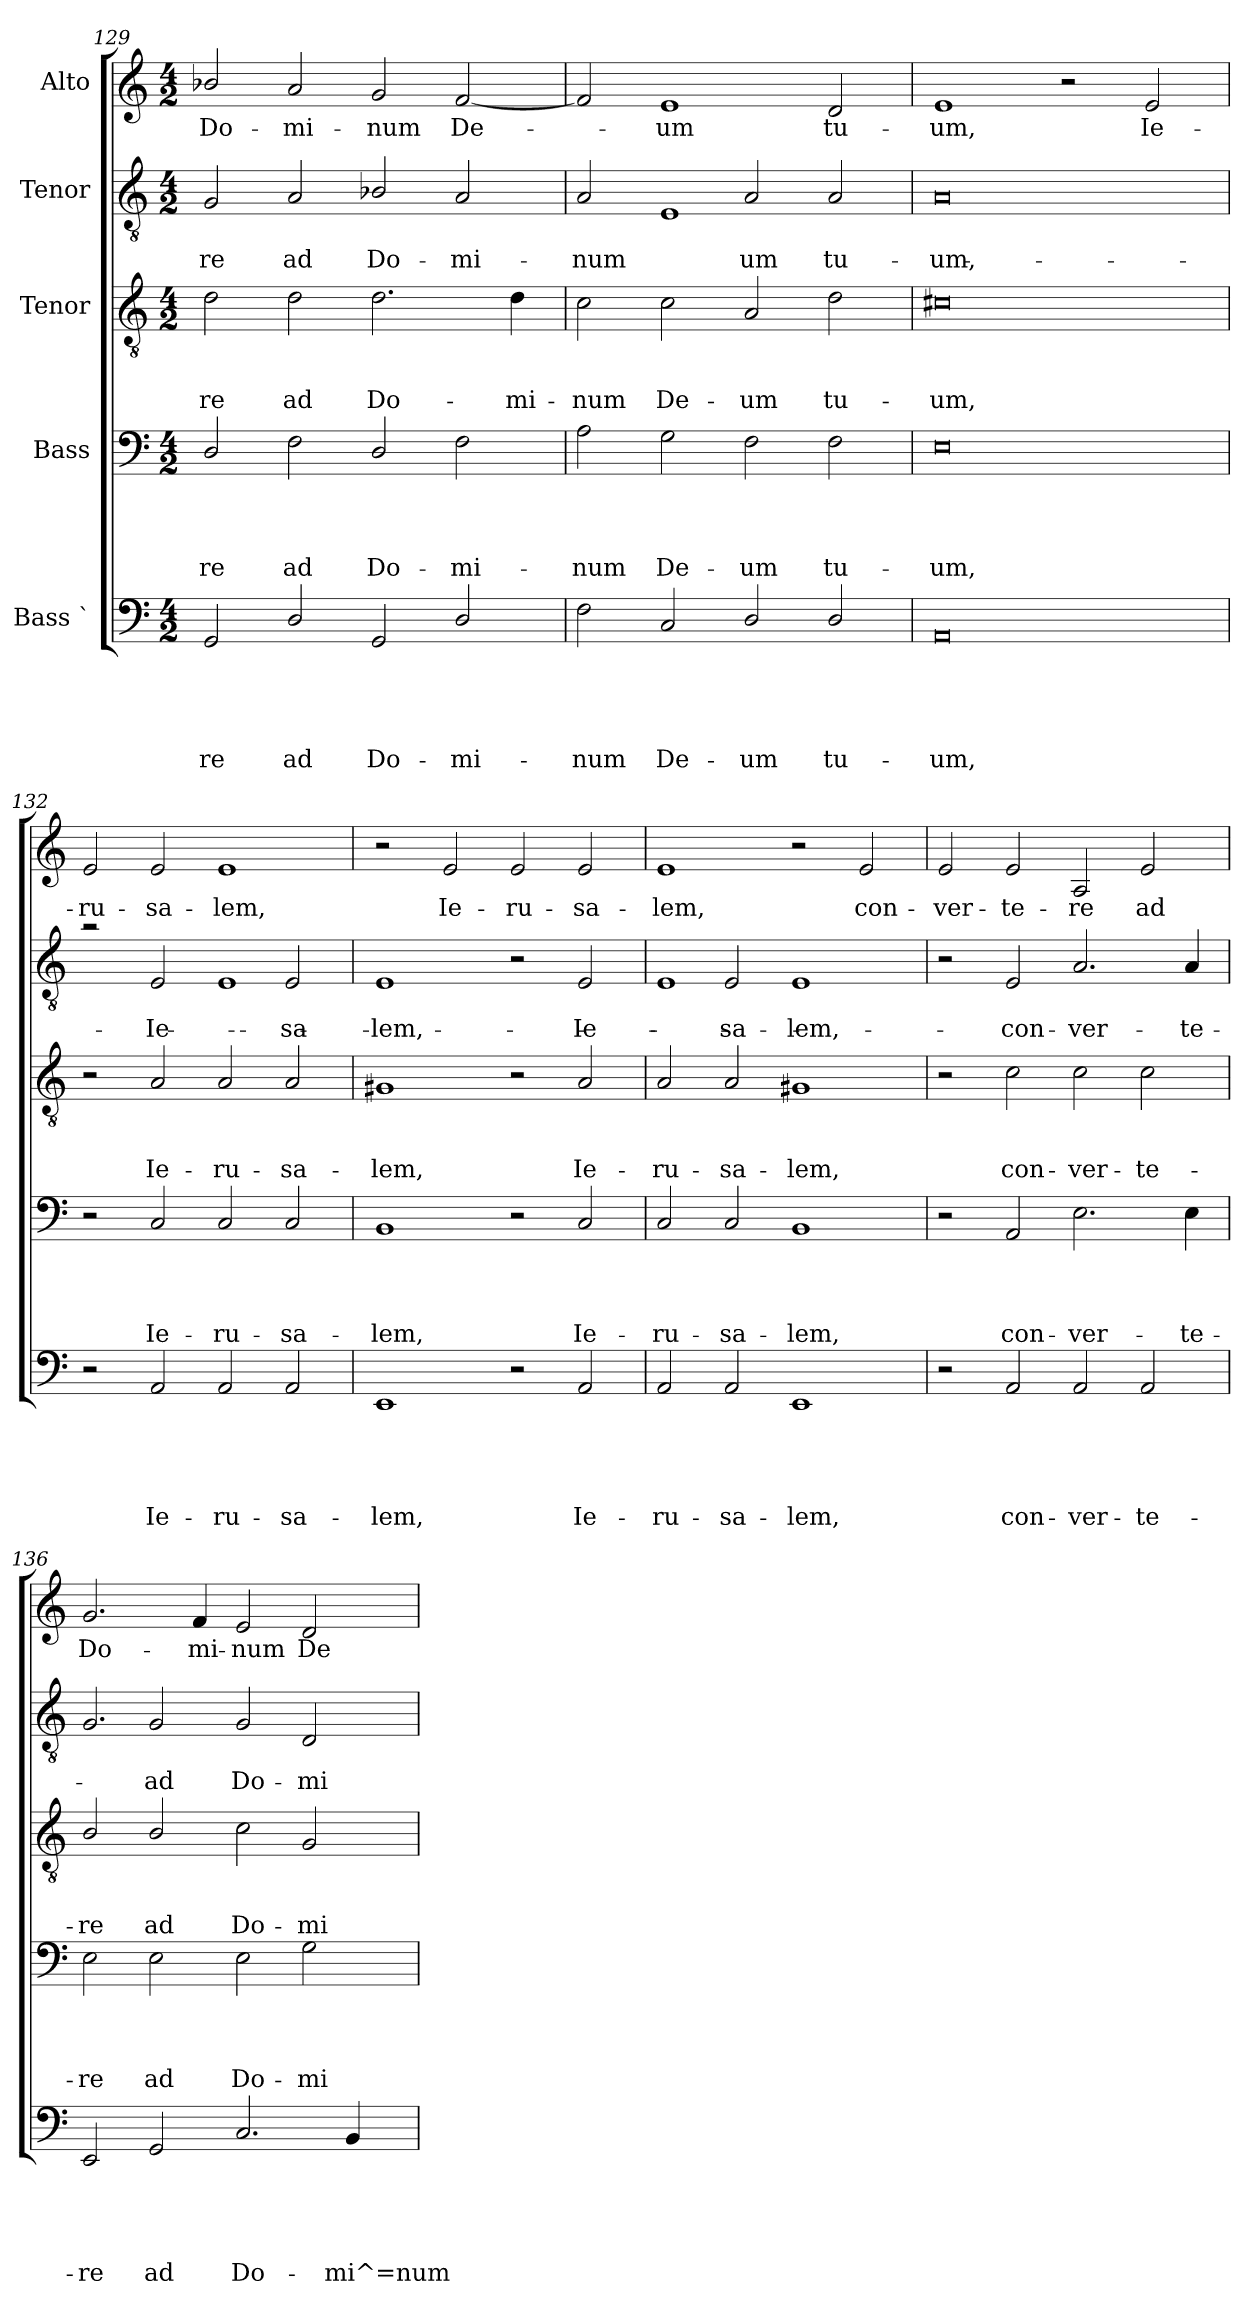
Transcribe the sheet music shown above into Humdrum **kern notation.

**kern	**text	**text	**text	**text	**text	**kern	**text	**text	**text	**text	**kern	**text	**text	**text	**kern	**text	**text	**kern	**text
*part5	*part5	*part5	*part5	*part5	*part5	*part4	*part4	*part4	*part4	*part4	*part3	*part3	*part3	*part3	*part2	*part2	*part2	*part1	*part1
*staff5	*staff5	*staff5	*staff5	*staff5	*staff5	*staff4	*staff4	*staff4	*staff4	*staff4	*staff3	*staff3	*staff3	*staff3	*staff2	*staff2	*staff2	*staff1	*staff1
*I"Bass `	*	*	*	*	*	*I"Bass	*	*	*	*	*I"Tenor	*	*	*	*I"Tenor	*	*	*I"Alto	*
*clefF4	*	*	*	*	*	*clefF4	*	*	*	*	*clefGv2	*	*	*	*clefGv2	*	*	*clefG2	*
*k[]	*	*	*	*	*	*k[]	*	*	*	*	*k[]	*	*	*	*k[]	*	*	*k[]	*
*C:	*	*	*	*	*	*C:	*	*	*	*	*C:	*	*	*	*C:	*	*	*C:	*
*M4/2	*	*	*	*	*	*M4/2	*	*	*	*	*M4/2	*	*	*	*M4/2	*	*	*M4/2	*
=129	=129	=129	=129	=129	=129	=129	=129	=129	=129	=129	=129	=129	=129	=129	=129	=129	=129	=129	=129
!	!	!	!	!	!LO:LY:b	!	!	!	!	!LO:LY:b	!	!	!	!LO:LY:b	!	!	!LO:LY:b	!	!LO:LY:b
2GG/	.	.	.	.	-re	2D/	.	.	.	-re	2d\	.	.	-re	2G/	.	-re	2b-X/	Do-
!	!	!	!	!	!LO:LY:b	!	!	!	!	!LO:LY:b	!	!	!	!LO:LY:b	!	!	!LO:LY:b	!	!LO:LY:b
2D/	.	.	.	.	ad	2F\	.	.	.	ad	2d\	.	.	ad	2A/	.	ad	2a/	-mi-
!	!	!	!	!	!LO:LY:b	!	!	!	!	!LO:LY:b	!	!	!	!LO:LY:b	!	!	!LO:LY:b	!	!LO:LY:b
2GG/	.	.	.	.	Do-	2D/	.	.	.	Do-	2.d\	.	.	Do-	2B-X/	.	Do-	2g/	-num
!	!	!	!	!	!LO:LY:b	!	!	!	!	!LO:LY:b	!	!	!	!	!	!	!LO:LY:b	!	!LO:LY:b
2D/	.	.	.	.	-mi-	2F\	.	.	.	-mi-	.	.	.	.	2A/	.	-mi-	[<2f/	De-
!	!	!	!	!	!	!	!	!	!	!	!	!	!	!LO:LY:b	!	!	!	!	!
.	.	.	.	.	.	.	.	.	.	.	4d\	.	.	-mi-	.	.	.	.	.
=130	=130	=130	=130	=130	=130	=130	=130	=130	=130	=130	=130	=130	=130	=130	=130	=130	=130	=130	=130
!	!	!	!	!	!LO:LY:b	!	!	!	!	!LO:LY:b	!	!	!	!LO:LY:b	!	!	!LO:LY:b	!	!
*	*	*	*	*	*	*	*	*	*	*	*	*	*	*	*^	*	*	*	*
2F\	.	.	.	.	-num	2A\	.	.	.	-num	2c\	.	.	-num	2A/	1ryy	.	-num	2f/]	.
!	!	!	!	!	!LO:LY:b	!	!	!	!	!LO:LY:b	!	!	!	!LO:LY:b	!	!	!	!	!	!LO:LY:b
2C/	.	.	.	.	De-	2G\	.	.	.	De-	2c\	.	.	De-	1E	.	.	.	1e	-um
!	!	!	!	!	!LO:LY:b	!	!	!	!	!LO:LY:b	!	!	!	!LO:LY:b	!	!	!	!LO:LY:b	!	!
2D/	.	.	.	.	-um	2F\	.	.	.	-um	2A/	.	.	-um	.	2A/	.	um	.	.
!	!	!	!	!	!LO:LY:b	!	!	!	!	!LO:LY:b	!	!	!	!LO:LY:b	!	!	!	!LO:LY:b	!	!LO:LY:b
2D/	.	.	.	.	tu-	2F\	.	.	.	tu-	2d\	.	.	tu-	2ryy	2A/	.	tu-	2d/	tu-
!!LO:PB:g=z
=131	=131	=131	=131	=131	=131	=131	=131	=131	=131	=131	=131	=131	=131	=131	=131	=131	=131	=131	=131	=131
!	!	!	!	!	!LO:LY:b	!	!	!	!	!LO:LY:b	!	!	!	!LO:LY:b	!	!	!	!LO:LY:b	!	!LO:LY:b
*	*	*	*	*	*	*	*	*	*	*	*	*	*	*	*v	*v	*	*	*	*
0AA	.	.	.	.	-um,	0E	.	.	.	-um,	0c#X	.	.	-um,	0A	.	-um,	1e	-um,
.	.	.	.	.	.	.	.	.	.	.	.	.	.	.	.	.	.	2r	.
!	!	!	!	!	!	!	!	!	!	!	!	!	!	!	!	!	!	!	!LO:LY:b
.	.	.	.	.	.	.	.	.	.	.	.	.	.	.	.	.	.	2e/	Ie-
=132	=132	=132	=132	=132	=132	=132	=132	=132	=132	=132	=132	=132	=132	=132	=132	=132	=132	=132	=132
*	*	*	*	*	*	*	*	*	*	*	*	*	*	*	*^	*	*	*	*
!	!	!	!	!	!	!	!	!	!	!	!	!	!	!	!	!	!	!	!	!LO:LY:b
2r	.	.	.	.	.	2r	.	.	.	.	2r	.	.	.	2ra	1.ryy	.	.	2e/	-ru-
!	!	!	!	!	!LO:LY:b	!	!	!	!	!LO:LY:b	!	!	!	!LO:LY:b	!	!	!	!LO:LY:b	!	!LO:LY:b
2AA/	.	.	.	.	Ie-	2C/	.	.	.	Ie-	2A/	.	.	Ie-	2E/	.	.	Ie-	2e/	-sa-
!	!	!	!	!	!LO:LY:b	!	!	!	!	!LO:LY:b	!	!	!	!LO:LY:b	!	!	!	!	!	!LO:LY:b
2AA/	.	.	.	.	-ru-	2C/	.	.	.	-ru-	2A/	.	.	-ru-	1E	.	.	.	1e	-lem,
!	!	!	!	!	!LO:LY:b	!	!	!	!	!LO:LY:b	!	!	!	!LO:LY:b	!	!	!	!LO:LY:b	!	!
2AA/	.	.	.	.	-sa-	2C/	.	.	.	-sa-	2A/	.	.	-sa-	.	2E/	.	-sa-	.	.
=133	=133	=133	=133	=133	=133	=133	=133	=133	=133	=133	=133	=133	=133	=133	=133	=133	=133	=133	=133	=133
!	!	!	!	!	!LO:LY:b	!	!	!	!	!LO:LY:b	!	!	!	!LO:LY:b	!	!	!	!LO:LY:b	!	!
*	*	*	*	*	*	*	*	*	*	*	*	*	*	*	*v	*v	*	*	*	*
1EE	.	.	.	.	-lem,	1BB	.	.	.	-lem,	1G#X	.	.	-lem,	1E	.	-lem,	2r	.
!	!	!	!	!	!	!	!	!	!	!	!	!	!	!	!	!	!	!	!LO:LY:b
.	.	.	.	.	.	.	.	.	.	.	.	.	.	.	.	.	.	2e/	Ie-
!	!	!	!	!	!	!	!	!	!	!	!	!	!	!	!	!	!	!	!LO:LY:b
2r	.	.	.	.	.	2r	.	.	.	.	2r	.	.	.	2r	.	.	2e/	-ru-
!	!	!	!	!	!LO:LY:b	!	!	!	!	!LO:LY:b	!	!	!	!LO:LY:b	!	!	!LO:LY:b	!	!LO:LY:b
2AA/	.	.	.	.	Ie-	2C/	.	.	.	Ie-	2A/	.	.	Ie-	2E/	.	Ie-	2e/	-sa-
=134	=134	=134	=134	=134	=134	=134	=134	=134	=134	=134	=134	=134	=134	=134	=134	=134	=134	=134	=134
!	!	!	!	!	!LO:LY:b	!	!	!	!	!LO:LY:b	!	!	!	!LO:LY:b	!	!	!	!	!LO:LY:b
*	*	*	*	*	*	*	*	*	*	*	*	*	*	*	*^	*	*	*	*
2AA/	.	.	.	.	-ru-	2C/	.	.	.	-ru-	2A/	.	.	-ru-	1E	2ryy	.	.	1e	-lem,
!	!	!	!	!	!LO:LY:b	!	!	!	!	!LO:LY:b	!	!	!	!LO:LY:b	!	!	!	!LO:LY:b	!	!
2AA/	.	.	.	.	-sa-	2C/	.	.	.	-sa-	2A/	.	.	-sa-	.	2E/	.	-sa-	.	.
!	!	!	!	!	!LO:LY:b	!	!	!	!	!LO:LY:b	!	!	!	!LO:LY:b	!	!	!	!LO:LY:b	!	!
1EE	.	.	.	.	-lem,	1BB	.	.	.	-lem,	1G#X	.	.	-lem,	1ryy	1E	.	-lem,	2r	.
!	!	!	!	!	!	!	!	!	!	!	!	!	!	!	!	!	!	!	!	!LO:LY:b
.	.	.	.	.	.	.	.	.	.	.	.	.	.	.	.	.	.	.	2e/	con-
*	*	*	*	*	*	*	*	*	*	*	*	*	*	*	*v	*v	*	*	*	*
!!LO:PB:g=z
=135	=135	=135	=135	=135	=135	=135	=135	=135	=135	=135	=135	=135	=135	=135	=135	=135	=135	=135	=135
!	!	!	!	!	!	!	!	!	!	!	!	!	!	!	!	!	!	!	!LO:LY:b
2r	.	.	.	.	.	2r	.	.	.	.	2r	.	.	.	2r	.	.	2e/	-ver-
!	!	!	!	!	!LO:LY:b	!	!	!	!	!LO:LY:b	!	!	!	!LO:LY:b	!	!	!LO:LY:b	!	!LO:LY:b
2AA/	.	.	.	.	con-	2AA/	.	.	.	con-	2c\	.	.	con-	2E/	.	con-	2e/	-te-
!	!	!	!	!	!LO:LY:b	!	!	!	!	!LO:LY:b	!	!	!	!LO:LY:b	!	!	!LO:LY:b	!	!LO:LY:b
2AA/	.	.	.	.	-ver-	2.E\	.	.	.	-ver-	2c\	.	.	-ver-	2.A/	.	-ver-	2A/	-re
!	!	!	!	!	!LO:LY:b	!	!	!	!	!	!	!	!	!LO:LY:b	!	!	!	!	!LO:LY:b
2AA/	.	.	.	.	-te-	.	.	.	.	.	2c\	.	.	-te-	.	.	.	2e/	ad
!	!	!	!	!	!	!	!	!	!	!LO:LY:b	!	!	!	!	!	!	!LO:LY:b	!	!
.	.	.	.	.	.	4E\	.	.	.	-te-	.	.	.	.	4A/	.	-te-	.	.
=136	=136	=136	=136	=136	=136	=136	=136	=136	=136	=136	=136	=136	=136	=136	=136	=136	=136	=136	=136
!	!	!	!	!	!LO:LY:b	!	!	!	!	!LO:LY:b	!	!	!	!LO:LY:b	!	!	!	!	!LO:LY:b
*	*	*	*	*	*	*	*	*	*	*	*	*	*	*	*^	*	*	*	*
2EE/	.	.	.	.	-re	2E\	.	.	.	-re	2B/	.	.	-re	2.G/	2ryy	.	.	2.g/	Do-
!	!	!	!	!	!LO:LY:b	!	!	!	!	!LO:LY:b	!	!	!	!LO:LY:b	!	!	!	!LO:LY:b	!	!
2GG/	.	.	.	.	ad	2E\	.	.	.	ad	2B/	.	.	ad	.	2G/	.	-ad	.	.
!	!	!	!	!	!	!	!	!	!	!	!	!	!	!	!	!	!	!	!	!LO:LY:b
.	.	.	.	.	.	.	.	.	.	.	.	.	.	.	1ryy	.	.	.	4f/	-mi-
!	!	!	!	!	!LO:LY:b	!	!	!	!	!LO:LY:b	!	!	!	!LO:LY:b	!	!	!	!LO:LY:b	!	!LO:LY:b
2.C/	.	.	.	.	Do-	2E\	.	.	.	Do-	2c\	.	.	Do-	.	2G/	.	Do-	2e/	-num
!	!	!	!	!	!	!	!	!	!	!LO:LY:b	!	!	!	!LO:LY:b	!	!	!	!LO:LY:b	!	!LO:LY:b
.	.	.	.	.	.	2G\	.	.	.	-mi-	2G/	.	.	-mi-	.	2D/	.	-mi-	2d/	De-
!	!	!	!	!	!LO:LY:b	!	!	!	!	!	!	!	!	!	!	!	!	!	!	!
4BB/	.	.	.	.	-mi^=num	.	.	.	.	.	.	.	.	.	4ryy	.	.	.	.	.
*	*	*	*	*	*	*	*	*	*	*	*	*	*	*	*v	*v	*	*	*	*
=	=	=	=	=	=	=	=	=	=	=	=	=	=	=	=	=	=	=	=
*-	*-	*-	*-	*-	*-	*-	*-	*-	*-	*-	*-	*-	*-	*-	*-	*-	*-	*-	*-
